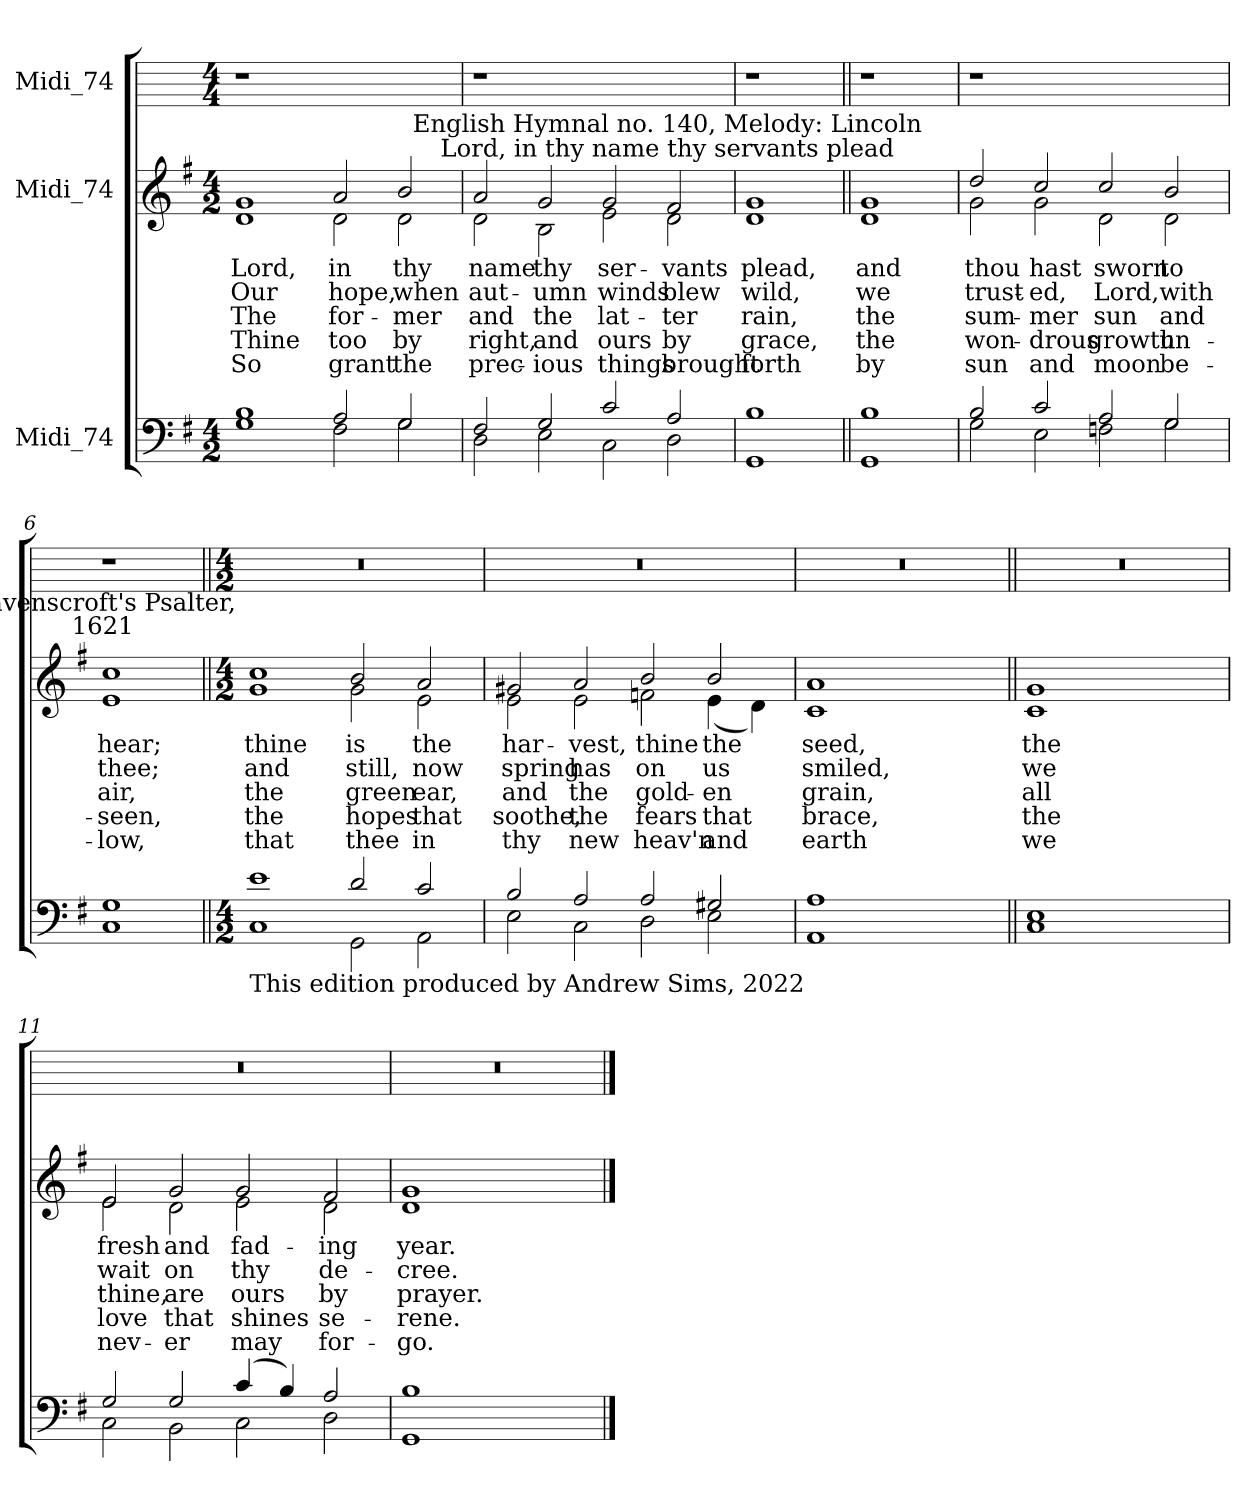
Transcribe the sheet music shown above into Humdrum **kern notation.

**kern	**kern	**text	**text	**text	**text	**text	**kern
*part3	*part2	*part2	*part2	*part2	*part2	*part2	*part1
*staff3	*staff2	*staff2	*staff2	*staff2	*staff2	*staff2	*staff1
*I"Midi_74	*I"Midi_74	*	*	*	*	*	*I"Midi_74
*clefF4	*clefG2	*	*	*	*	*	*
*k[f#]	*k[f#]	*	*	*	*	*	*
*G:	*G:	*	*	*	*	*	*
*M4/2	*M4/2	*	*	*	*	*	*M4/4
=1	=1	=1	=1	=1	=1	=1	=1
*^	*	*	*	*	*	*	*
!	!	!LO:TX:a:cj:t=John Keble\n(1792-1866)	!	!	!	!	!	!
!	!	!	!LO:LY:b	!LO:LY:b	!LO:LY:b	!LO:LY:b	!LO:LY:b	!
*	*	*^	*	*	*	*	*	*
1B/	1G\	1g/	1d\	Lord,	Our	The	Thine	So	1r
!	!	!	!	!LO:LY:b	!LO:LY:b	!LO:LY:b	!LO:LY:b	!LO:LY:b	!
2A/	2F#\	2a/	2d\	in	hope,	for-	-too	grant	1ryy
!	!	!	!	!LO:LY:b	!LO:LY:b	!LO:LY:b	!LO:LY:b	!LO:LY:b	!
2G/	2G\	2b/	2d\	thy	when	mer	by	the	.
=2	=2	=2	=2	=2	=2	=2	=2	=2	=2
!	!	!	!	!LO:LY:b	!LO:LY:b	!LO:LY:b	!LO:LY:b	!LO:LY:b	!
2F#/	2D\	2a/	2d\	name	aut-	-and	right,	prec-	1r
!	!	!	!	!LO:LY:b	!LO:LY:b	!LO:LY:b	!LO:LY:b	!LO:LY:b	!
2G/	2E\	2g/	2B\	-thy	umn	the	and	ious	.
!	!	!	!	!LO:LY:b	!LO:LY:b	!LO:LY:b	!LO:LY:b	!LO:LY:b	!
2c/	2C\	2g/	2e\	ser-	-winds	lat-	-ours	things	1ryy
!	!	!LO:TX:a:cj:t=Lord, in thy name thy servants plead	!	!	!	!	!	!	!
!	!	!LO:TX:a:cj:t=English Hymnal no. 140, Melody&colon; Lincoln	!	!	!	!	!	!	!
!	!	!	!	!LO:LY:b	!LO:LY:b	!LO:LY:b	!LO:LY:b	!LO:LY:b	!
2A/	2D\	2f#/	2d\	vants	blew	ter	by	brought	.
=3	=3	=3	=3	=3	=3	=3	=3	=3	=3
!	!	!	!	!LO:LY:b	!LO:LY:b	!LO:LY:b	!LO:LY:b	!LO:LY:b	!
1B/	1GG\	1g/	1d\	plead,	wild,	rain,	grace,	forth	1r
=4||	=4||	=4||	=4||	=4||	=4||	=4||	=4||	=4||	=4||
!	!	!	!	!LO:LY:b	!LO:LY:b	!LO:LY:b	!LO:LY:b	!LO:LY:b	!
1B/	1GG\	1g/	1d\	and	we	the	the	by	1r
=5	=5	=5	=5	=5	=5	=5	=5	=5	=5
!	!	!	!	!LO:LY:b	!LO:LY:b	!LO:LY:b	!LO:LY:b	!LO:LY:b	!
2B/	2G\	2dd/	2g\	thou	trust-	-sum-	-won-	-sun	1r
!	!	!	!	!LO:LY:b	!LO:LY:b	!LO:LY:b	!LO:LY:b	!LO:LY:b	!
2c/	2E\	2cc/	2g\	hast	ed,	mer	drous	and	.
!	!	!	!	!LO:LY:b	!LO:LY:b	!LO:LY:b	!LO:LY:b	!LO:LY:b	!
2A/	2Fn\	2cc/	2d\	sworn	Lord,	sun	growth	moon	1ryy
!	!	!	!	!LO:LY:b	!LO:LY:b	!LO:LY:b	!LO:LY:b	!LO:LY:b	!
2G/	2G\	2b/	2d\	to	with	and	un-	-be-	.
=6	=6	=6	=6	=6	=6	=6	=6	=6	=6
!	!	!LO:TX:a:cj:t=Ravenscroft's Psalter,\n1621	!	!	!	!	!	!	!
!	!	!	!	!LO:LY:b	!LO:LY:b	!LO:LY:b	!LO:LY:b	!LO:LY:b	!
1G/	1C\	1cc/	1e\	-hear;	thee;	air,	seen,	low,	1r
!!LO:LB:g=z
=7||	=7||	=7||	=7||	=7||	=7||	=7||	=7||	=7||	=7||
*M4/2	*	*M4/2	*	*	*	*	*	*	*M4/2
!LO:TX:b:t=This edition produced by Andrew Sims, 2022	!	!	!	!	!	!	!	!	!
!	!	!	!	!LO:LY:b	!LO:LY:b	!LO:LY:b	!LO:LY:b	!LO:LY:b	!
1e/	1C\	1cc/	1g\	thine	and	the	the	that	0r
!	!	!	!	!LO:LY:b	!LO:LY:b	!LO:LY:b	!LO:LY:b	!LO:LY:b	!
2d/	2GG\	2b/	2g\	is	still,	green	hopes	thee	.
!	!	!	!	!LO:LY:b	!LO:LY:b	!LO:LY:b	!LO:LY:b	!LO:LY:b	!
2c/	2AA\	2a/	2e\	the	now	ear,	that	in	.
=8	=8	=8	=8	=8	=8	=8	=8	=8	=8
!	!	!	!	!LO:LY:b	!LO:LY:b	!LO:LY:b	!LO:LY:b	!LO:LY:b	!
2B/	2E\	2g#X/	2e\	har-	-spring	and	soothe,	thy	0r
!	!	!	!	!LO:LY:b	!LO:LY:b	!LO:LY:b	!LO:LY:b	!LO:LY:b	!
2A/	2C\	2a/	2e\	vest,	has	the	the	new	.
!	!	!	!	!LO:LY:b	!LO:LY:b	!LO:LY:b	!LO:LY:b	!LO:LY:b	!
2A/	2D\	2b/	2fn\	thine	on	gold-	-fears	heav'n	.
!	!	!	!	!LO:LY:b	!LO:LY:b	!LO:LY:b	!LO:LY:b	!LO:LY:b	!
2G#X/	2E\	2b/	(<4e\	the	us	en	that	and	.
.	.	.	4d\)	.	.	.	.	.	.
=9	=9	=9	=9	=9	=9	=9	=9	=9	=9
!	!	!	!	!LO:LY:b	!LO:LY:b	!LO:LY:b	!LO:LY:b	!LO:LY:b	!
1A/	1AA\	1a/	1c\	seed,	smiled,	grain,	brace,	earth	0r
1ryy	1ryy	1ryy	1ryy	.	.	.	.	.	.
=10||	=10||	=10||	=10||	=10||	=10||	=10||	=10||	=10||	=10||
!	!	!	!	!LO:LY:b	!LO:LY:b	!LO:LY:b	!LO:LY:b	!LO:LY:b	!
1E/	1C\	1g/	1c\	the	we	all	the	we	0r
1ryy	1ryy	1ryy	1ryy	.	.	.	.	.	.
=11	=11	=11	=11	=11	=11	=11	=11	=11	=11
!	!	!	!	!LO:LY:b	!LO:LY:b	!LO:LY:b	!LO:LY:b	!LO:LY:b	!
2G/	2C\	2e/	2e\	fresh	wait	thine,	love	nev-	0r
!	!	!	!	!LO:LY:b	!LO:LY:b	!LO:LY:b	!LO:LY:b	!LO:LY:b	!
2G/	2BB\	2g/	2d\	-and	on	are	that	er	.
!	!	!	!	!LO:LY:b	!LO:LY:b	!LO:LY:b	!LO:LY:b	!LO:LY:b	!
(>4c/	2C\	2g/	2e\	fad-	-thy	ours	shines	may	.
4B/)	.	.	.	.	.	.	.	.	.
!	!	!	!	!LO:LY:b	!LO:LY:b	!LO:LY:b	!LO:LY:b	!LO:LY:b	!
2A/	2D\	2f#/	2d\	ing	de-	-by	se-	-for-	.
=12	=12	=12	=12	=12	=12	=12	=12	=12	=12
!	!	!	!	!LO:LY:b	!LO:LY:b	!LO:LY:b	!LO:LY:b	!LO:LY:b	!
1B/	1GG\	1g/	1d\	-year.	cree.	prayer.	rene.	go.	0r
1ryy	1ryy	1ryy	1ryy	.	.	.	.	.	.
*v	*v	*	*	*	*	*	*	*	*
*	*v	*v	*	*	*	*	*	*
==	==	==	==	==	==	==	==
*-	*-	*-	*-	*-	*-	*-	*-
